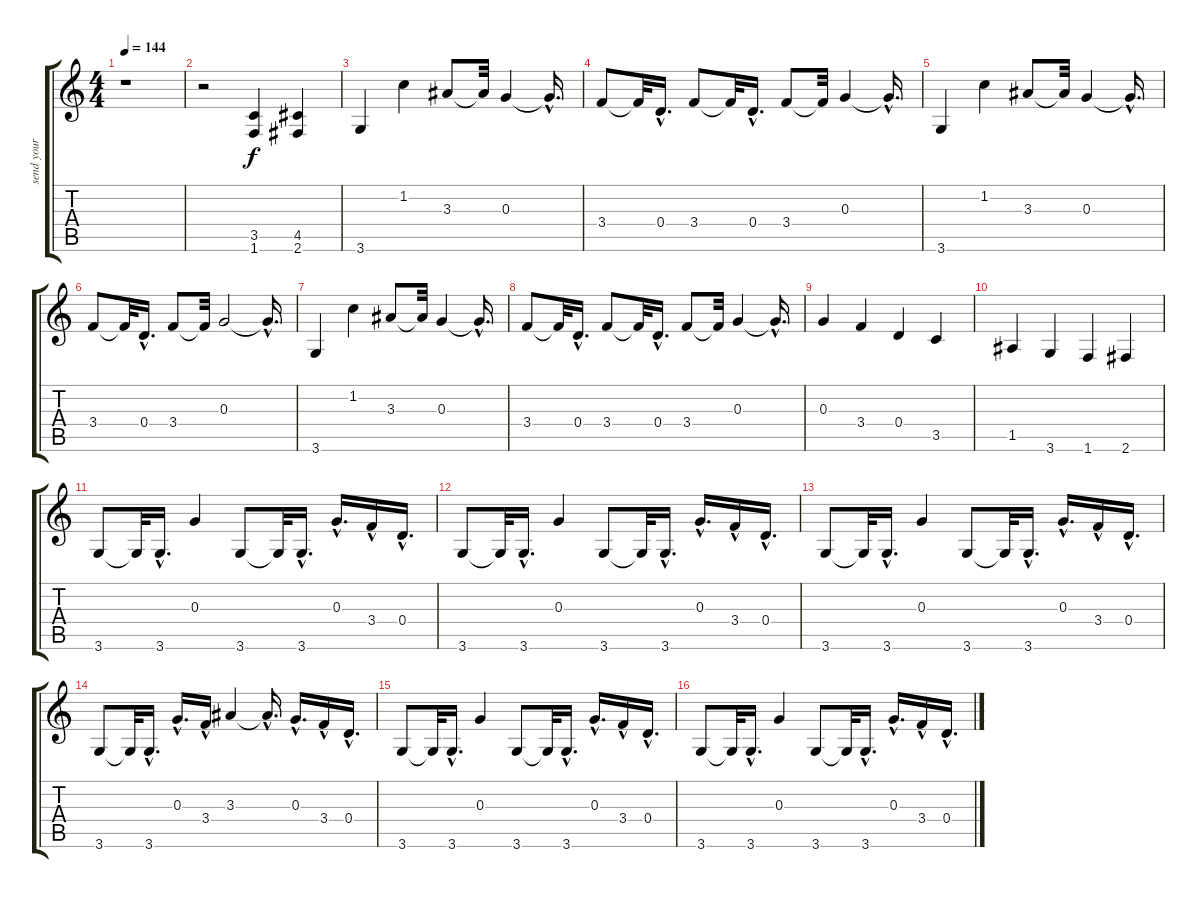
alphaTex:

\track ("send your comments" "send your ") {instrument distortionguitar}
\staff {score tabs}
\tuning (E4 B3 G3 D3 A2 E2) {hide}
\ts (4 4)
\tempo 144
\clef g2
\ks c
r.1{dy f instrument distortionguitar} |
r.2 (3.5 1.6).4 (4.5 2.6).4 |
3.6.4 1.2.4 3.3.8 3.3{t}.32 0.3.4 0.3{hac t}.16{d} |
3.4.8 3.4{t}.32 0.4{hac}.16{d} 3.4.8 3.4{t}.32 0.4{hac}.16{d} 3.4.8 3.4{t}.32 0.3.4 0.3{hac t}.16{d} |
3.6.4 1.2.4 3.3.8 3.3{t}.32 0.3.4 0.3{hac t}.16{d} |
3.4.8 3.4{t}.32 0.4{hac}.16{d} 3.4.8 3.4{t}.32 0.3.2 0.3{hac t}.16{d} |
3.6.4 1.2.4 3.3.8 3.3{t}.32 0.3.4 0.3{hac t}.16{d} |
3.4.8 3.4{t}.32 0.4{hac}.16{d} 3.4.8 3.4{t}.32 0.4{hac}.16{d} 3.4.8 3.4{t}.32 0.3.4 0.3{hac t}.16{d} |
0.3.4 3.4.4 0.4.4 3.5.4 |
1.5.4 3.6.4 1.6.4 2.6.4 |
3.6.8 3.6{t}.32 3.6{hac}.16{d} 0.3.4 3.6.8 3.6{t}.32 3.6{hac}.16{d} 0.3{hac}.16{d} 3.4{hac}.16 0.4{hac}.16{d} |
3.6.8 3.6{t}.32 3.6{hac}.16{d} 0.3.4 3.6.8 3.6{t}.32 3.6{hac}.16{d} 0.3{hac}.16{d} 3.4{hac}.16 0.4{hac}.16{d} |
3.6.8 3.6{t}.32 3.6{hac}.16{d} 0.3.4 3.6.8 3.6{t}.32 3.6{hac}.16{d} 0.3{hac}.16{d} 3.4{hac}.16 0.4{hac}.16{d} |
3.6.8 3.6{t}.32 3.6{hac}.16{d} 0.3{hac}.16{d} 3.4{hac}.16 3.3.4 3.3{hac t}.16{d} 0.3{hac}.16{d} 3.4{hac}.16 0.4{hac}.16{d} |
3.6.8 3.6{t}.32 3.6{hac}.16{d} 0.3.4 3.6.8 3.6{t}.32 3.6{hac}.16{d} 0.3{hac}.16{d} 3.4{hac}.16 0.4{hac}.16{d} |
3.6.8 3.6{t}.32 3.6{hac}.16{d} 0.3.4 3.6.8 3.6{t}.32 3.6{hac}.16{d} 0.3{hac}.16{d} 3.4{hac}.16 0.4{hac}.16{d}
